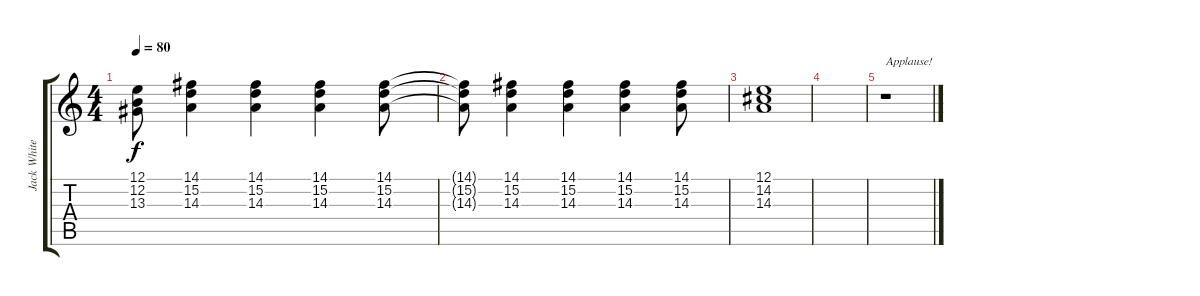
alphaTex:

\track ("Jack White (Piano)" "Jack White") {instrument acousticgrandpiano}
\staff {score tabs}
\tuning (E4 B3 G3 D3 A2 E2) {hide}
\ts (4 4)
\tempo 80
\clef g2
\ks c
(12.1{t} 12.2{t} 13.3{t}).8{dy f} (14.1 15.2 14.3).4 (14.1 15.2 14.3).4 (14.1 15.2 14.3).4 (14.1 15.2 14.3).8 |
(14.1{t} 15.2{t} 14.3{t}).8 (14.1 15.2 14.3).4 (14.1 15.2 14.3).4 (14.1 15.2 14.3).4 (14.1 15.2 14.3).8 |
(12.1 14.2 14.3).1 |
|
r.1{txt "Applause!"}
